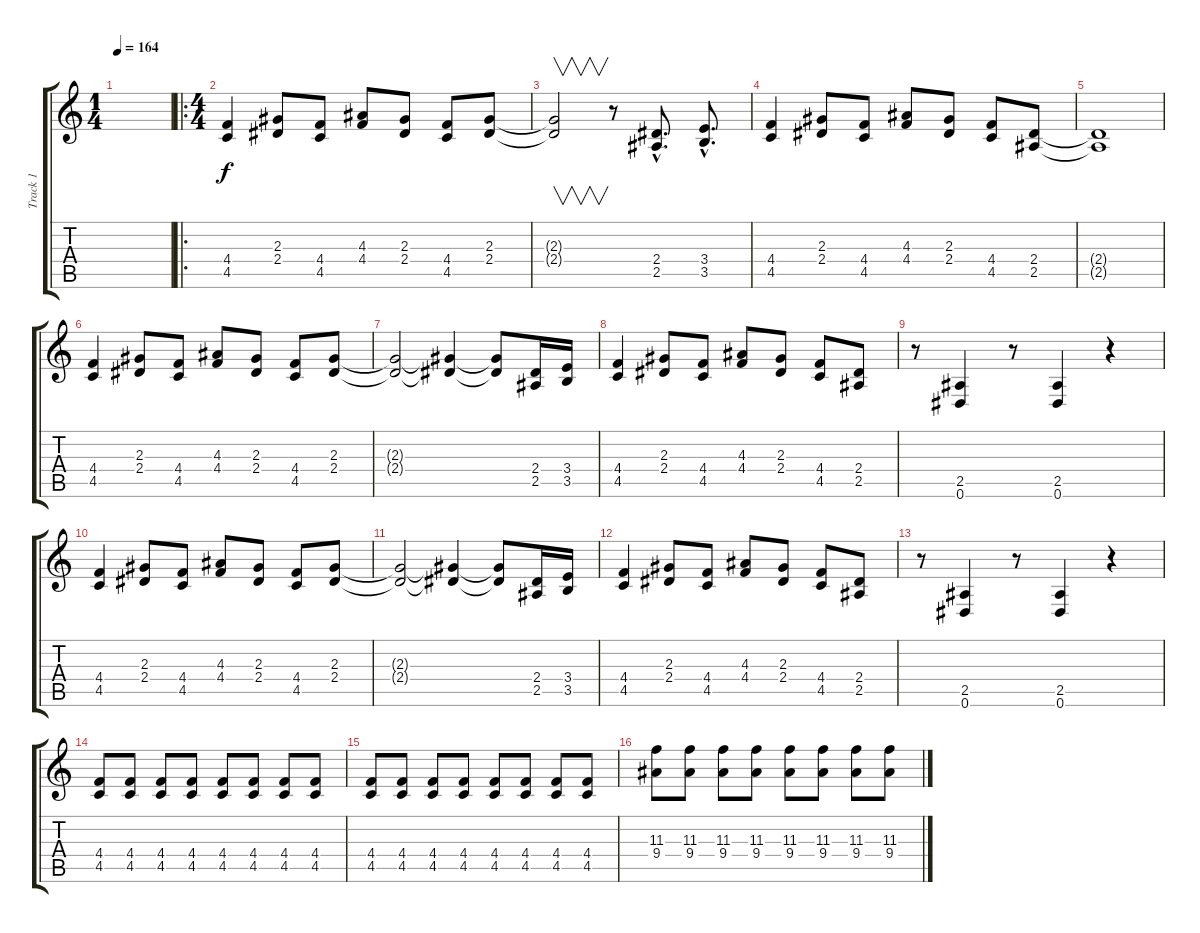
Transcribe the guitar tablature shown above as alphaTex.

\track ("Track 1" "Track 1") {instrument distortionguitar}
\staff {score tabs}
\tuning (Eb4 Bb3 Gb3 Db3 Ab2 Eb2) {hide}
\ts (1 4)
\tempo 164
\clef g2
\ks c
|
\ro
\ts (4 4)
(4.4 4.5).4 (2.3 2.4).8 (4.4 4.5).8 (4.3 4.4).8 (2.3 2.4).8 (4.4 4.5).8 (2.3 2.4).8 |
(2.3{t} 2.4{t}).2{v} r.8 (2.4{hac} 2.5{hac}).8{d} (3.4{hac} 3.5{hac}).8{d} |
(4.4 4.5).4 (2.3 2.4).8 (4.4 4.5).8 (4.3 4.4).8 (2.3 2.4).8 (4.4 4.5).8 (2.4 2.5).8 |
(2.4{t} 2.5{t}).1 |
(4.4 4.5).4 (2.3 2.4).8 (4.4 4.5).8 (4.3 4.4).8 (2.3 2.4).8 (4.4 4.5).8 (2.3 2.4).8 |
(2.3{t} 2.4{t}).2 (2.3{t} 2.4{t}).4 (2.3{t} 2.4{t}).8 (2.4 2.5).16 (3.4 3.5).16 |
(4.4 4.5).4 (2.3 2.4).8 (4.4 4.5).8 (4.3 4.4).8 (2.3 2.4).8 (4.4 4.5).8 (2.4 2.5).8 |
r.8 (2.5 0.6).4 r.8 (2.5 0.6).4 r.4 |
(4.4 4.5).4 (2.3 2.4).8 (4.4 4.5).8 (4.3 4.4).8 (2.3 2.4).8 (4.4 4.5).8 (2.3 2.4).8 |
(2.3{t} 2.4{t}).2 (2.3{t} 2.4{t}).4 (2.3{t} 2.4{t}).8 (2.4 2.5).16 (3.4 3.5).16 |
(4.4 4.5).4 (2.3 2.4).8 (4.4 4.5).8 (4.3 4.4).8 (2.3 2.4).8 (4.4 4.5).8 (2.4 2.5).8 |
r.8 (2.5 0.6).4 r.8 (2.5 0.6).4 r.4 |
(4.4 4.5).8 (4.4 4.5).8 (4.4 4.5).8 (4.4 4.5).8 (4.4 4.5).8 (4.4 4.5).8 (4.4 4.5).8 (4.4 4.5).8 |
(4.4 4.5).8 (4.4 4.5).8 (4.4 4.5).8 (4.4 4.5).8 (4.4 4.5).8 (4.4 4.5).8 (4.4 4.5).8 (4.4 4.5).8 |
(11.3 9.4).8 (11.3 9.4).8 (11.3 9.4).8 (11.3 9.4).8 (11.3 9.4).8 (11.3 9.4).8 (11.3 9.4).8 (11.3 9.4).8
